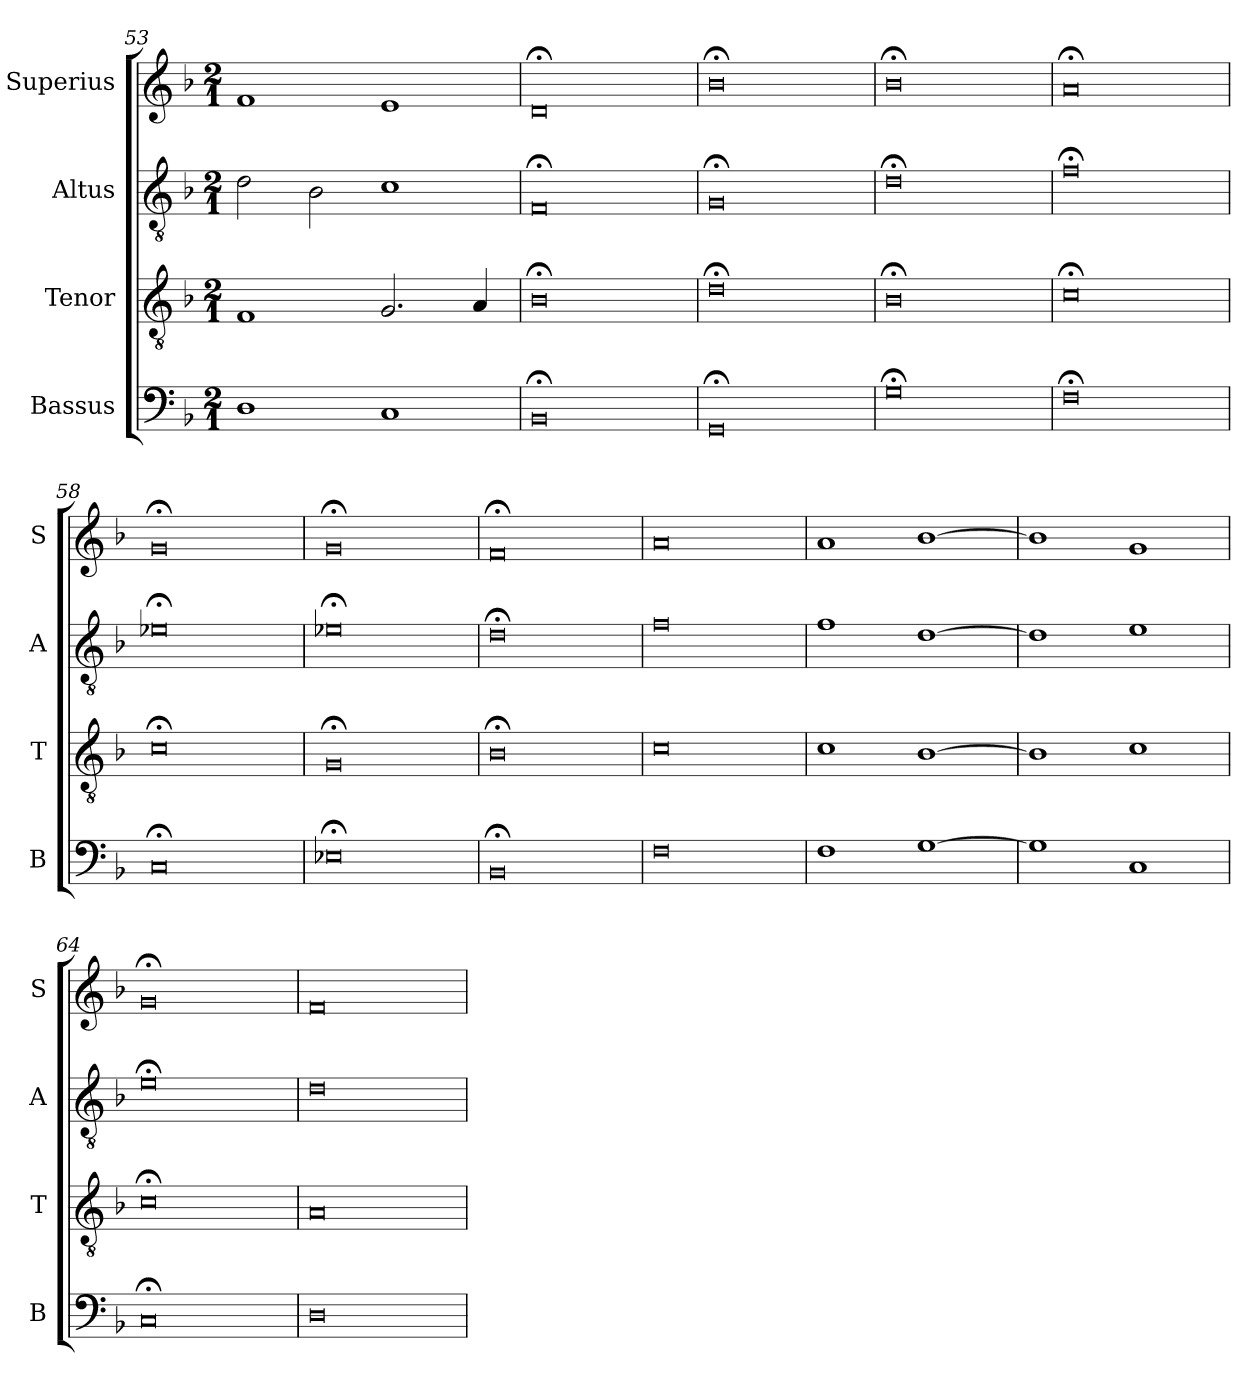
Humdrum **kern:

**kern	**kern	**kern	**kern
*part4	*part3	*part2	*part1
*staff4	*staff3	*staff2	*staff1
*I"Bassus	*I"Tenor	*I"Altus	*I"Superius
*I'B	*I'T	*I'A	*I'S
*clefF4	*clefGv2	*clefGv2	*clefG2
*k[b-]	*k[b-]	*k[b-]	*k[b-]
*M2/1	*M2/1	*M2/1	*M2/1
=53	=53	=53	=53
1D	1F	2d\	1f
.	.	2B-\	.
1C	2.G/	1c	1e
.	4A/	.	.
=54	=54	=54	=54
0BB-;<	0B-;<	0F;<	0d;<
=55	=55	=55	=55
0GG;<	0d;<	0G;<	0b-;<
=56	=56	=56	=56
0G;<	0B-;<	0d;<	0b-;<
=57	=57	=57	=57
0F;<	0c;<	0f;<	0a;<
=58	=58	=58	=58
0C;<	0c;<	0e-X;<	0g;<
=59	=59	=59	=59
0E-X;<	0G;<	0e-X;<	0g;<
=60	=60	=60	=60
0BB-;<	0B-;<	0d;<	0f;<
=61	=61	=61	=61
0F	0c	0f	0a
=62	=62	=62	=62
1F	1c	1f	1a
[1G	[1B-	[1d	[1b-
=63	=63	=63	=63
1G]	1B-]	1d]	1b-]
1C	1c	1e	1g
=64	=64	=64	=64
0C;<	0c;<	0e;<	0g;<
=65	=65	=65	=65
0D	0A	0d	0f
=	=	=	=
*-	*-	*-	*-
